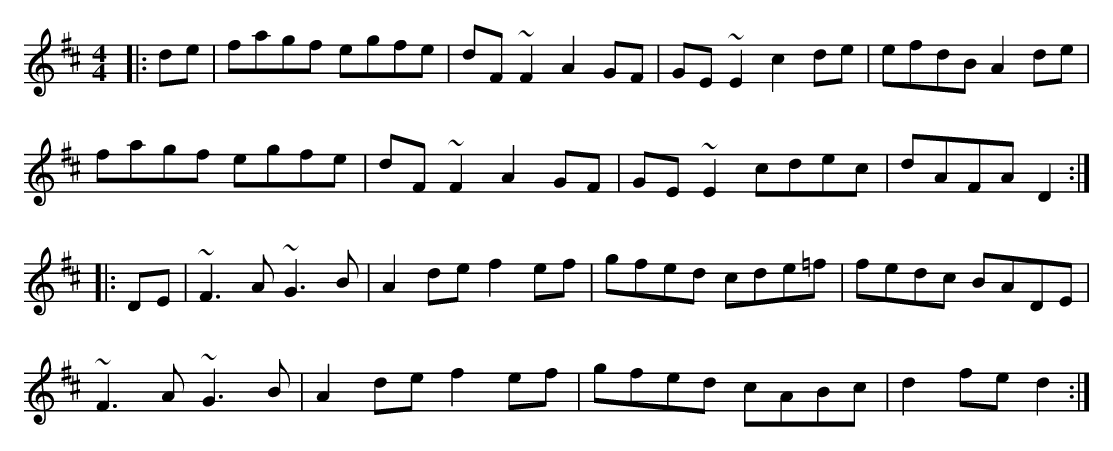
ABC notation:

X:1
M:4/4
K:D
|:de|fagf egfe|dF~F2 A2GF|GE~E2 c2de|efdB A2de|
fagf egfe|dF~F2 A2GF|GE~E2 cdec|dAFA D2:|
|:DE|~F3A ~G3B|A2de f2ef|gfed cde=f|fedc BADE|
~F3A ~G3B|A2de f2ef|gfed cABc|d2fe d2:|
